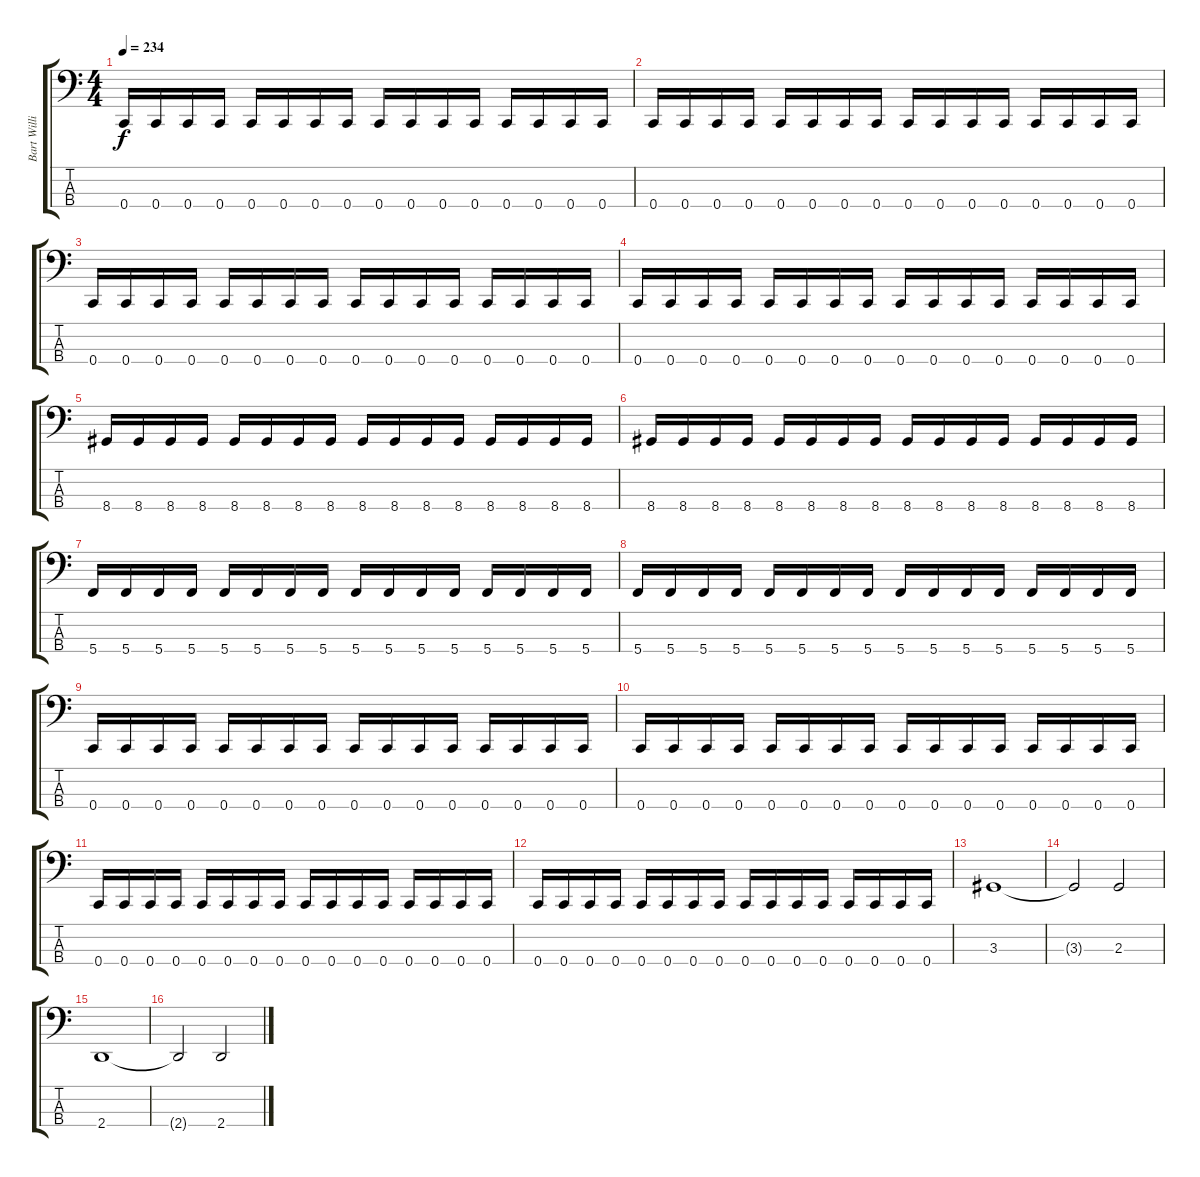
\track ("Bart Williams (Bass)" "Bart Willi") {instrument electricbassfinger}
\staff {score tabs}
\tuning (Eb2 Bb1 F1 C1) {hide}
\ts (4 4)
\tempo 234
\clef f4
\ks c
0.4.16{dy f} 0.4.16 0.4.16 0.4.16 0.4.16 0.4.16 0.4.16 0.4.16 0.4.16 0.4.16 0.4.16 0.4.16 0.4.16 0.4.16 0.4.16 0.4.16 |
0.4.16 0.4.16 0.4.16 0.4.16 0.4.16 0.4.16 0.4.16 0.4.16 0.4.16 0.4.16 0.4.16 0.4.16 0.4.16 0.4.16 0.4.16 0.4.16 |
0.4.16 0.4.16 0.4.16 0.4.16 0.4.16 0.4.16 0.4.16 0.4.16 0.4.16 0.4.16 0.4.16 0.4.16 0.4.16 0.4.16 0.4.16 0.4.16 |
0.4.16 0.4.16 0.4.16 0.4.16 0.4.16 0.4.16 0.4.16 0.4.16 0.4.16 0.4.16 0.4.16 0.4.16 0.4.16 0.4.16 0.4.16 0.4.16 |
8.4.16 8.4.16 8.4.16 8.4.16 8.4.16 8.4.16 8.4.16 8.4.16 8.4.16 8.4.16 8.4.16 8.4.16 8.4.16 8.4.16 8.4.16 8.4.16 |
8.4.16 8.4.16 8.4.16 8.4.16 8.4.16 8.4.16 8.4.16 8.4.16 8.4.16 8.4.16 8.4.16 8.4.16 8.4.16 8.4.16 8.4.16 8.4.16 |
5.4.16 5.4.16 5.4.16 5.4.16 5.4.16 5.4.16 5.4.16 5.4.16 5.4.16 5.4.16 5.4.16 5.4.16 5.4.16 5.4.16 5.4.16 5.4.16 |
5.4.16 5.4.16 5.4.16 5.4.16 5.4.16 5.4.16 5.4.16 5.4.16 5.4.16 5.4.16 5.4.16 5.4.16 5.4.16 5.4.16 5.4.16 5.4.16 |
0.4.16 0.4.16 0.4.16 0.4.16 0.4.16 0.4.16 0.4.16 0.4.16 0.4.16 0.4.16 0.4.16 0.4.16 0.4.16 0.4.16 0.4.16 0.4.16 |
0.4.16 0.4.16 0.4.16 0.4.16 0.4.16 0.4.16 0.4.16 0.4.16 0.4.16 0.4.16 0.4.16 0.4.16 0.4.16 0.4.16 0.4.16 0.4.16 |
0.4.16 0.4.16 0.4.16 0.4.16 0.4.16 0.4.16 0.4.16 0.4.16 0.4.16 0.4.16 0.4.16 0.4.16 0.4.16 0.4.16 0.4.16 0.4.16 |
0.4.16 0.4.16 0.4.16 0.4.16 0.4.16 0.4.16 0.4.16 0.4.16 0.4.16 0.4.16 0.4.16 0.4.16 0.4.16 0.4.16 0.4.16 0.4.16 |
3.3.1 |
3.3{t}.2 2.3.2 |
2.4.1 |
2.4{t}.2 2.4.2
